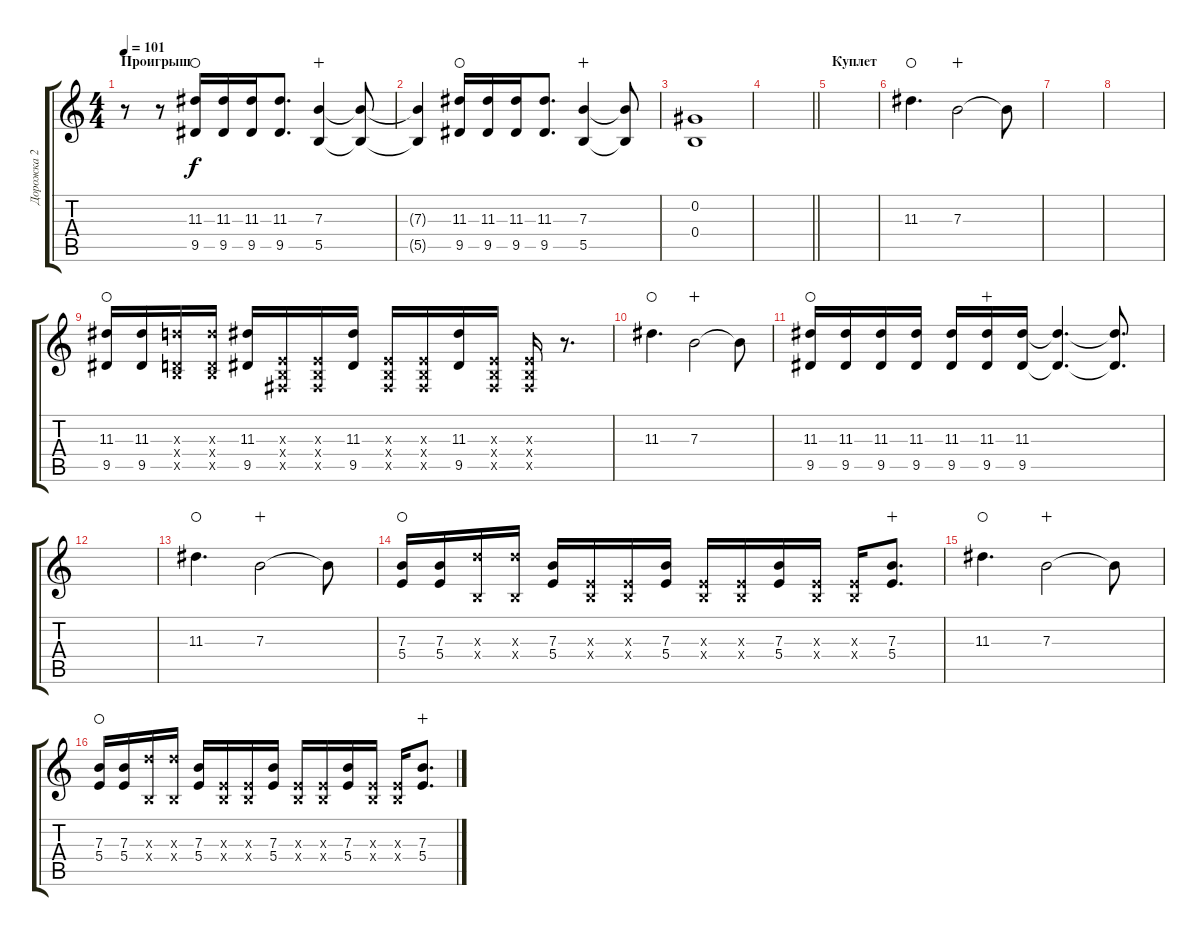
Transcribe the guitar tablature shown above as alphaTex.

\track ("Дорожка 2" "Дорожка 2") {instrument electricguitarclean}
\staff {score tabs}
\tuning (Db4 Ab3 E3 B2 Gb2 B1) {hide}
\ts (4 4)
\section ("" "Проигрыш")
\tempo 101
\clef g2
\ks c
r.8{dy f volume 16} r.8 (11.3 9.5).16{waho} (11.3 9.5).16 (11.3 9.5).16 (11.3 9.5).8{d} (7.3 5.5).4{wahc} (7.3{t} 5.5{t}).8 |
(7.3{t} 5.5{t}).4 (11.3 9.5).16{waho} (11.3 9.5).16 (11.3 9.5).16 (11.3 9.5).8{d} (7.3 5.5).4{wahc} (7.3{t} 5.5{t}).8 |
(0.2 0.4).1 |
\barLineRight lightlight
|
\section ("" "Куплет")
|
11.3.4{d volume 13 waho} 7.3.2{wahc} 7.3{t}.8 |
|
|
(11.3 9.5).16{volume 4 waho} (11.3 9.5).16{volume 13} (10.3{x} 0.4{x} 8.5{x}).16 (10.3{x} 0.4{x} 8.5{x}).16 (11.3 9.5).16 (0.3{x} 0.4{x} 0.5{x}).16 (0.3{x} 0.4{x} 0.5{x}).16 (11.3 9.5).16{volume 3} (0.3{x} 0.4{x} 0.5{x}).16 (0.3{x} 0.4{x} 0.5{x}).16 (11.3 9.5).16 (0.3{x} 0.4{x} 0.5{x}).16 (0.3{x} 0.4{x} 0.5{x}).16 r.8{d} |
11.3.4{d volume 13 waho} 7.3.2{wahc} 7.3{t}.8 |
(11.3 9.5).16{volume 4 waho} (11.3 9.5).16{volume 13} (11.3 9.5).16 (11.3 9.5).16 (11.3 9.5).16 (11.3 9.5).16{wahc} (11.3 9.5).16 (11.3{t} 9.5{t}).4{d} (11.3{t} 9.5{t}).8{d} |
|
11.3.4{d volume 13 waho} 7.3.2{wahc} 7.3{t}.8 |
(7.3 5.4).16{waho} (7.3 5.4).16 (10.3{x} 0.4{x}).16 (10.3{x} 0.4{x}).16 (7.3 5.4).16 (0.3{x} 0.4{x}).16 (0.3{x} 0.4{x}).16 (7.3 5.4).16 (0.3{x} 0.4{x}).16 (0.3{x} 0.4{x}).16 (7.3 5.4).16 (0.3{x} 0.4{x}).16 (0.3{x} 0.4{x}).16 (7.3 5.4).8{d wahc} |
11.3.4{d waho} 7.3.2{wahc} 7.3{t}.8 |
(7.3 5.4).16{waho} (7.3 5.4).16 (10.3{x} 0.4{x}).16 (10.3{x} 0.4{x}).16 (7.3 5.4).16 (0.3{x} 0.4{x}).16 (0.3{x} 0.4{x}).16 (7.3 5.4).16 (0.3{x} 0.4{x}).16 (0.3{x} 0.4{x}).16 (7.3 5.4).16 (0.3{x} 0.4{x}).16 (0.3{x} 0.4{x}).16 (7.3 5.4).8{d wahc}
